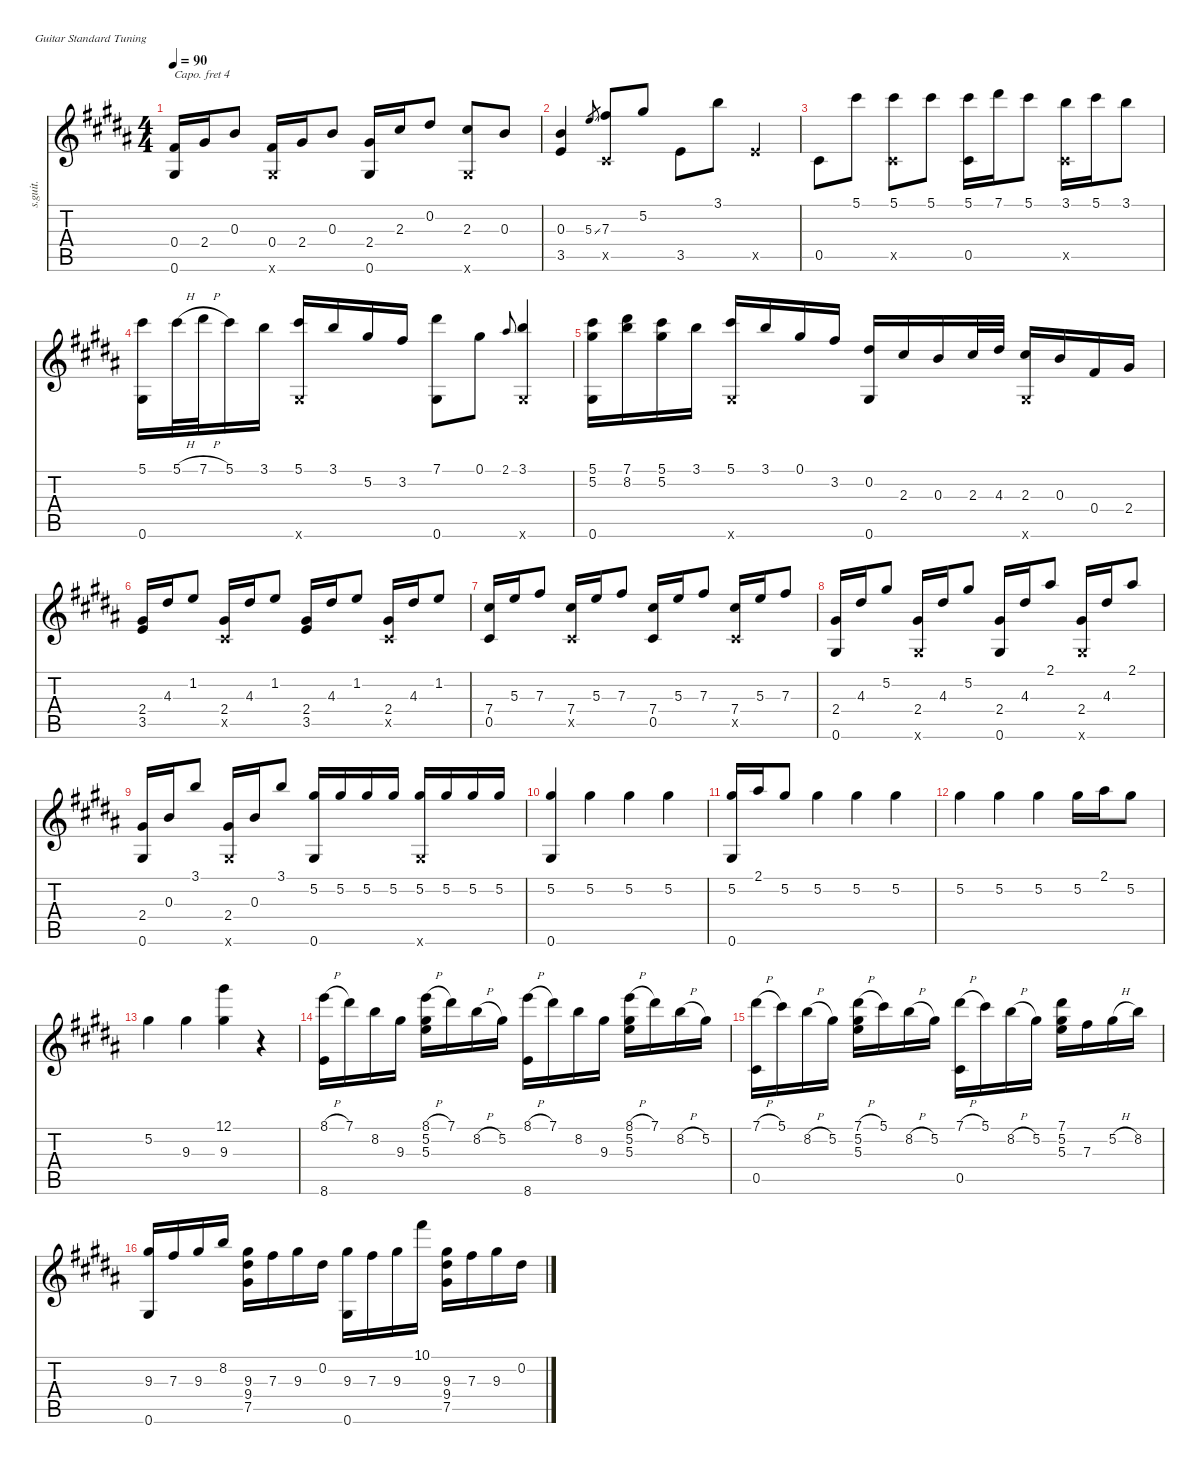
\defaultSystemsLayout 4
\hideDynamics
\bracketExtendMode nobrackets
\otherSystemsTrackNameOrientation horizontal
\track ("Steel Guitar" "s.guit.") {instrument acousticguitarsteel}
\staff {score tabs}
\capo 4
\tuning (E4 B3 G3 D3 A2 E2)
\ts (4 4)
\tempo 90
\clef g2
\scale
0.922263
\ks g#minor
(0.4{acc #} 0.6{acc #}).16{dy f beam Up} 2.4{acc #}.16{beam Up} 0.3{acc forcenatural}.8{beam Up} (0.4{acc #} 0.6{x acc #}).16{beam Up} 2.4{acc #}.16{beam Up} 0.3{acc forcenatural}.8{beam Up} (2.4{acc #} 0.6{acc #}).16{beam Up} 2.3{acc #}.16{beam Up} 0.2{acc #}.8{beam Up} (2.3{acc #} 0.6{x acc #}).8{beam Up} 0.3{acc forcenatural}.8{beam Up} |
\scale
1.15547 (0.3{acc forcenatural} 3.5{acc forcenatural}).4{beam Up} 5.3{ss acc forcenatural}.8{gr beam Up} (7.3{acc #} 0.5{x acc #}).8{beam Up} 5.2{acc #}.8{beam Up} 3.5{acc forcenatural}.8{beam Down} 3.1{acc forcenatural}.8{beam Down} 3.5{x acc forcenatural}.4{beam Up} |
\scale
0.922263 0.5{acc #}.8{beam Down} 5.1{acc #}.8{beam Down} (5.1{acc #} 0.5{x acc #}).8{beam Down} 5.1{acc #}.8{beam Down} (5.1{acc #} 0.5{acc #}).16{beam Down} 7.1{acc #}.16{beam Down} 5.1{acc #}.8{beam Down} (3.1{acc forcenatural} 0.5{x acc #}).16{beam Down} 5.1{acc #}.16{beam Down} 3.1{acc forcenatural}.8{beam Down} |
\scale
0.922263 (5.1{acc #} 0.6{acc #}).16{beam Down} 5.1{h acc #}.32{beam Down} 7.1{h acc #}.32{beam Down} 5.1{acc #}.16{beam Down} 3.1{acc forcenatural}.16{beam Down} (5.1{acc #} 0.6{x acc #}).16{beam Up} 3.1{acc forcenatural}.16{beam Up} 5.2{acc #}.16{beam Up} 3.2{acc #}.16{beam Up} (7.1{acc #} 0.6{acc #}).8{beam Down} 0.1{acc #}.8{beam Down} 2.1{acc #}.8{gr onbeat beam Up} (3.1{acc forcenatural} 0.6{x acc #}).4{beam Up} |
\scale
1.15547 (5.1{acc #} 0.6{acc #} 5.2{acc #}).16{beam Down} (7.1{acc #} 8.2{acc forcenatural}).16{beam Down} (5.1{acc #} 5.2{acc #}).16{beam Down} 3.1{acc forcenatural}.16{beam Down} (5.1{acc #} 0.6{x acc #}).16{beam Up} 3.1{acc forcenatural}.16{beam Up} 0.1{acc #}.16{beam Up} 3.2{acc #}.16{beam Up} (0.2{acc #} 0.6{acc #}).16{beam Up} 2.3{acc #}.16{beam Up} 0.3{acc forcenatural}.16{beam Up} 2.3{acc #}.32{beam Up} 4.3{acc #}.32{beam Up} (2.3{acc #} 0.6{x acc #}).16{beam Up} 0.3{acc forcenatural}.16{beam Up} 0.4{acc #}.16{beam Up} 2.4{acc #}.16{beam Up} |
\scale
0.922263 (3.5{acc forcenatural} 2.4{acc #}).16{beam Up} 4.3{acc #}.16{beam Up} 1.2{acc forcenatural}.8{beam Up} (2.4{acc #} 0.5{x acc #}).16{beam Up} 4.3{acc #}.16{beam Up} 1.2{acc forcenatural}.8{beam Up} (2.4{acc #} 3.5{acc forcenatural}).16{beam Up} 4.3{acc #}.16{beam Up} 1.2{acc forcenatural}.8{beam Up} (2.4{acc #} 0.5{x acc #}).16{beam Up} 4.3{acc #}.16{beam Up} 1.2{acc forcenatural}.8{beam Up} |
\scale
0.922263 (0.5{acc #} 7.4{acc #}).16{beam Up} 5.3{acc forcenatural}.16{beam Up} 7.3{acc #}.8{beam Up} (0.5{x acc #} 7.4{acc #}).16{beam Up} 5.3{acc forcenatural}.16{beam Up} 7.3{acc #}.8{beam Up} (0.5{acc #} 7.4{acc #}).16{beam Up} 5.3{acc forcenatural}.16{beam Up} 7.3{acc #}.8{beam Up} (0.5{x acc #} 7.4{acc #}).16{beam Up} 5.3{acc forcenatural}.16{beam Up} 7.3{acc #}.8{beam Up} |
\scale
1.15547 (2.4{acc #} 0.6{acc #}).16{beam Up} 4.3{acc #}.16{beam Up} 5.2{acc #}.8{beam Up} (2.4{acc #} 0.6{x acc #}).16{beam Up} 4.3{acc #}.16{beam Up} 5.2{acc #}.8{beam Up} (2.4{acc #} 0.6{acc #}).16{beam Up} 4.3{acc #}.16{beam Up} 2.1{acc #}.8{beam Up} (2.4{acc #} 0.6{x acc #}).16{beam Up} 4.3{acc #}.16{beam Up} 2.1{acc #}.8{beam Up} |
\scale
0.922263 (2.4{acc #} 0.6{acc #}).16{beam Up} 0.3{acc forcenatural}.16{beam Up} 3.1{acc forcenatural}.8{beam Up} (2.4{acc #} 0.6{x acc #}).16{beam Up} 0.3{acc forcenatural}.16{beam Up} 3.1{acc forcenatural}.8{beam Up} (5.2{acc #} 0.6{acc #}).16{beam Up} 5.2{acc #}.16{beam Up} 5.2{acc #}.16{beam Up} 5.2{acc #}.16{beam Up} (5.2{acc #} 0.6{x acc #}).16{beam Up} 5.2{acc #}.16{beam Up} 5.2{acc #}.16{beam Up} 5.2{acc #}.16{beam Up} |
\scale
0.922263 (5.2{acc #} 0.6{acc #}).4{beam Up} 5.2{acc #}.4{beam Down} 5.2{acc #}.4{beam Down} 5.2{acc #}.4{beam Down} |
\scale
1.15547 (5.2{acc #} 0.6{acc #}).16{beam Up} 2.1{acc #}.16{beam Up} 5.2{acc #}.8{beam Up} 5.2{acc #}.4{beam Down} 5.2{acc #}.4{beam Down} 5.2{acc #}.4{beam Down} |
\scale
0.922263 5.2{acc #}.4{beam Down} 5.2{acc #}.4{beam Down} 5.2{acc #}.4{beam Down} 5.2{acc #}.16{beam Down} 2.1{acc #}.16{beam Down} 5.2{acc #}.8{beam Down} |
\scale
0.922263 5.2{acc #}.4{beam Down} 9.3{acc #}.4{beam Down} (12.1{acc #} 9.3{acc #}).4{beam Down} r.4{beam Down} |
\scale
1.15547 (8.6{acc forcenatural} 8.1{h acc forcenatural}).16{beam Down} 7.1{acc #}.16{beam Down} 8.2{acc forcenatural}.16{beam Down} 9.3{acc #}.16{beam Down} (8.1{h acc forcenatural} 5.2{acc #} 5.3{acc forcenatural}).16{beam Down} 7.1{acc #}.16{beam Down} 8.2{h acc forcenatural}.16{beam Down} 5.2{acc #}.16{beam Down} (8.1{h acc forcenatural} 8.6{acc forcenatural}).16{beam Down} 7.1{acc #}.16{beam Down} 8.2{acc forcenatural}.16{beam Down} 9.3{acc #}.16{beam Down} (8.1{h acc forcenatural} 5.3{acc forcenatural} 5.2{acc #}).16{beam Down} 7.1{acc #}.16{beam Down} 8.2{h acc forcenatural}.16{beam Down} 5.2{acc #}.16{beam Down} |
\scale
0.922263 (7.1{h acc #} 0.5{acc #}).16{beam Down} 5.1{acc #}.16{beam Down} 8.2{h acc forcenatural}.16{beam Down} 5.2{acc #}.16{beam Down} (7.1{h acc #} 5.2{acc #} 5.3{acc forcenatural}).16{beam Down} 5.1{acc #}.16{beam Down} 8.2{h acc forcenatural}.16{beam Down} 5.2{acc #}.16{beam Down} (7.1{h acc #} 0.5{acc #}).16{beam Down} 5.1{acc #}.16{beam Down} 8.2{h acc forcenatural}.16{beam Down} 5.2{acc #}.16{beam Down} (7.1{acc #} 5.2{acc #} 5.3{acc forcenatural}).16{beam Down} 7.3{acc #}.16{beam Down} 5.2{h acc #}.16{beam Down} 8.2{acc forcenatural}.16{beam Down} |
\scale
0.922263 (9.3{acc #} 0.6{acc #}).16{beam Up} 7.3{acc #}.16{beam Up} 9.3{acc #}.16{beam Up} 8.2{acc forcenatural}.16{beam Up} (9.3{acc #} 9.4{acc #} 7.5{acc #}).16{beam Down} 7.3{acc #}.16{beam Down} 9.3{acc #}.16{beam Down} 0.2{acc #}.16{beam Down} (9.3{acc #} 0.6{acc #}).16{beam Down} 7.3{acc #}.16{beam Down} 9.3{acc #}.16{beam Down} 10.1{acc #}.16{beam Down} (9.3{acc #} 9.4{acc #} 7.5{acc #}).16{beam Down} 7.3{acc #}.16{beam Down} 9.3{acc #}.16{beam Down} 0.2{acc #}.16{beam Down}
